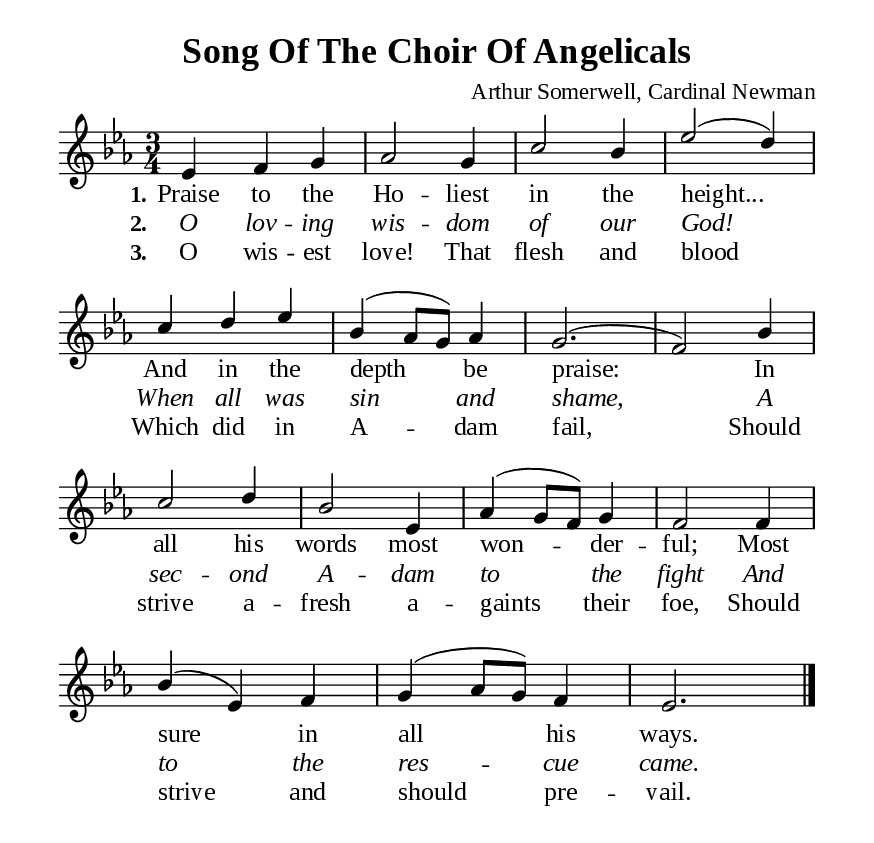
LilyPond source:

\version "2.18.2"

\header {
  title = "Song Of The Choir Of Angelicals"
  composer = "Arthur Somerwell, Cardinal Newman"
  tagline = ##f
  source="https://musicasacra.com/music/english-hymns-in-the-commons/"
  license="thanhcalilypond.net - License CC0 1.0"
}

global= {
  \key ees \major
  \time 3/4
  \override Score.BarNumber.break-visibility = ##(#f #f #f)
  \override Lyrics.LyricSpace.minimum-distance = #3.0
}

\paper {
  #(set-paper-size "a5")
  top-margin = 10\mm
  bottom-margin = 5\mm
  left-margin = 10\mm
  right-margin = 10\mm
  indent = #0
  #(define fonts
	 (make-pango-font-tree "Liberation Serif"
	 		       "Liberation Serif"
			       "Liberation Serif"
			       (/ 20 20)))
  system-system-spacing = #'((basic-distance . 3) (padding . 3))
}

printItalic = \with {
  \override LyricText.font-shape = #'italic
}

% Verse music
musicVerseSoprano = \relative c' {
  ees4 f g |
  aes2 g4 |
  c2 bes4 |
  ees2 (d4) |
  c d ees |
  bes (aes8 g) aes4 |
  g2. ( |
  f2) bes4 |
  c2 d4 |
  bes2 ees,4 |
  aes (g8 f) g4 |
  f2 f4 |
  bes (ees,) f |
  g (aes8 g) f4 |
  ees2. \bar "|."
}

% Verse lyrics
verseOne = \lyricmode {
  \set stanza = #"1."
  Praise to the Ho -- liest in the height...
  And in the depth be praise:
  In all his words most won -- der -- ful;
  Most sure in all his ways.
}

verseTwo = \lyricmode {
  \set stanza = #"2."
  O lov -- ing wis -- dom of our God!
  When all was sin and shame,
  A sec -- ond A -- dam to the fight
  And to the res -- cue came.
}

verseThree = \lyricmode {
  \set stanza = #"3."
  O wis -- est love! That flesh and blood
  Which did in A -- dam fail,
  Should strive a -- fresh a -- gaints their foe,
  Should strive and should pre -- vail.
}

% Layout
\score {
    \new ChoirStaff <<
      \new Staff <<
        \clef "treble"
        \new Voice = "sopranos" { \global \stemUp \slurUp \musicVerseSoprano }
      >>
      \new Lyrics \lyricsto sopranos \verseOne
      \new Lyrics \printItalic \lyricsto sopranos \verseTwo
      \new Lyrics \lyricsto sopranos \verseThree
    >>
}
